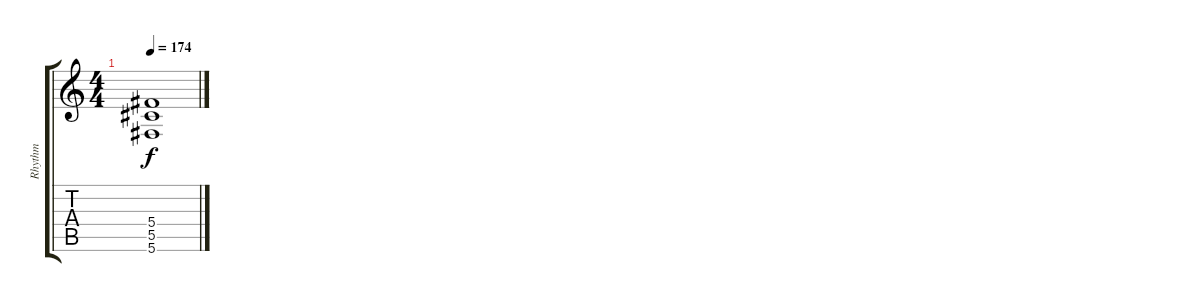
\track ("Rhythm" "Rhythm") {instrument distortionguitar}
\staff {score tabs}
\tuning (Eb4 Bb3 Gb3 Db3 Ab2 Db2) {hide}
\ts (4 4)
\tempo 174
\clef g2
\ks c
(5.4{t} 5.5{t} 5.6{t}).1{dy f}
